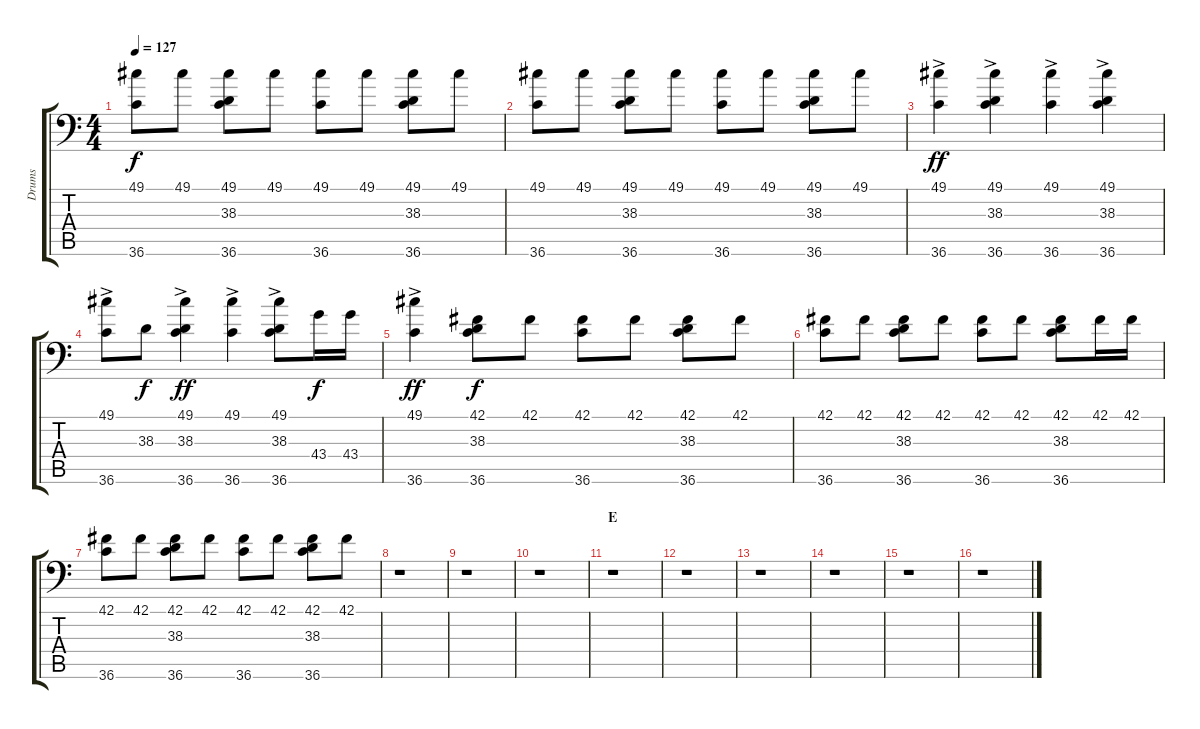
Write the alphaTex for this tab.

\track ("Drums" "Drums") {instrument acousticgrandpiano}
\staff {score tabs}
\tuning (C-1 C-1 C-1 C-1 C-1 C-1) {hide}
\ts (4 4)
\tempo 127
\clef f4
\ks c
(49.1 36.6).8{dy f} 49.1.8 (49.1 38.3 36.6).8 49.1.8 (49.1 36.6).8 49.1.8 (49.1 38.3 36.6).8 49.1.8 |
(49.1 36.6).8 49.1.8 (49.1 38.3 36.6).8 49.1.8 (49.1 36.6).8 49.1.8 (49.1 38.3 36.6).8 49.1.8 |
(49.1{ac} 36.6).4{dy ff} (49.1{ac} 38.3 36.6).4 (49.1{ac} 36.6).4 (49.1{ac} 38.3 36.6).4 |
(49.1{ac} 36.6).8 38.3.8{dy f} (49.1{ac} 38.3 36.6).4{dy ff} (49.1{ac} 36.6).4 (49.1{ac} 38.3 36.6).8 43.4.16{dy f} 43.4.16 |
(49.1{ac} 36.6).4{dy ff} (42.1 38.3 36.6).8{dy f} 42.1.8 (42.1 36.6).8 42.1.8 (42.1 38.3 36.6).8 42.1.8 |
(42.1 36.6).8 42.1.8 (42.1 38.3 36.6).8 42.1.8 (42.1 36.6).8 42.1.8 (42.1 38.3 36.6).8 42.1.16 42.1.16 |
(42.1 36.6).8 42.1.8 (42.1 38.3 36.6).8 42.1.8 (42.1 36.6).8 42.1.8 (42.1 38.3 36.6).8 42.1.8 |
r.1 |
r.1 |
r.1 |
\section ("" "E")
r.1 |
r.1 |
r.1 |
r.1 |
r.1 |
r.1
